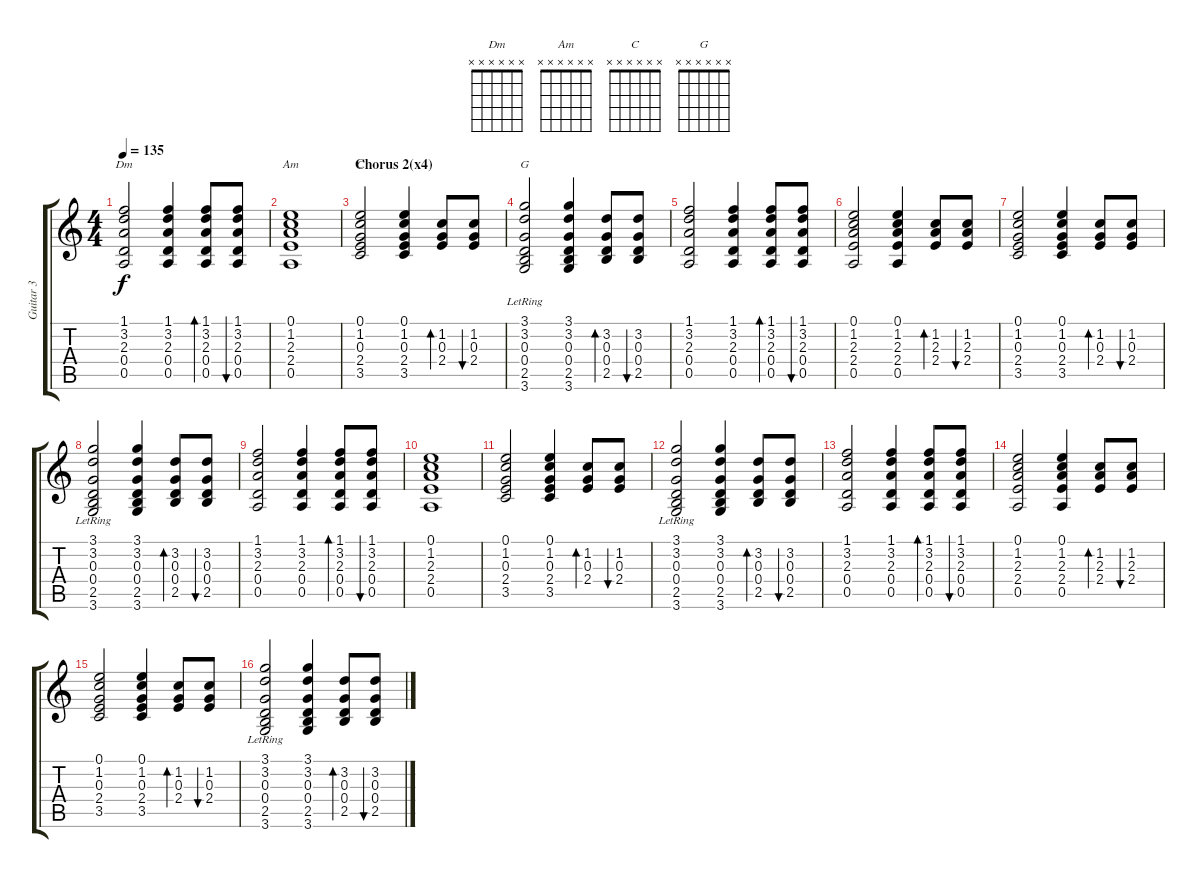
\track ("Guitar 3" "Guitar 3") {instrument acousticguitarnylon}
\staff {score tabs}
\tuning (E4 B3 G3 D3 A2 E2) {hide}
\chord ("Dm" x x x x x x)
\chord ("Am" x x x x x x)
\chord ("C" x x x x x x)
\chord ("G" x x x x x x)
\ts (4 4)
\tempo 135
\clef g2
\ks c
(1.1 3.2 2.3 0.4 0.5).2{ch "Dm" dy f} (1.1 3.2 2.3 0.4 0.5).4 (1.1 3.2 2.3 0.4 0.5).8{bd 60} (1.1 3.2 2.3 0.4 0.5).8{bu 60} |
(0.1 1.2 2.3 2.4 0.5).1{ch "Am"} |
\section ("" "Chorus 2(x4)")
(0.1 1.2 0.3 2.4 3.5).2{ch "C"} (0.1 1.2 0.3 2.4 3.5).4 (1.2 0.3 2.4).8{bd 60} (1.2 0.3 2.4).8{bu 60} |
(3.1 3.2 0.3 0.4 2.5 3.6{lr}).2{ch "G"} (3.1 3.2 0.3 0.4 2.5 3.6).4 (3.2 0.3 0.4 2.5).8{bd 60} (3.2 0.3 0.4 2.5).8{bu 60} |
(1.1 3.2 2.3 0.4 0.5).2 (1.1 3.2 2.3 0.4 0.5).4 (1.1 3.2 2.3 0.4 0.5).8{bd 60} (1.1 3.2 2.3 0.4 0.5).8{bu 60} |
(0.1 1.2 2.3 2.4 0.5).2 (0.1 1.2 2.3 2.4 0.5).4 (1.2 2.3 2.4).8{bd 60} (1.2 2.3 2.4).8{bu 60} |
(0.1 1.2 0.3 2.4 3.5).2 (0.1 1.2 0.3 2.4 3.5).4 (1.2 0.3 2.4).8{bd 60} (1.2 0.3 2.4).8{bu 60} |
(3.1 3.2 0.3 0.4 2.5 3.6{lr}).2 (3.1 3.2 0.3 0.4 2.5 3.6).4 (3.2 0.3 0.4 2.5).8{bd 60} (3.2 0.3 0.4 2.5).8{bu 60} |
(1.1 3.2 2.3 0.4 0.5).2 (1.1 3.2 2.3 0.4 0.5).4 (1.1 3.2 2.3 0.4 0.5).8{bd 60} (1.1 3.2 2.3 0.4 0.5).8{bu 60} |
(0.1 1.2 2.3 2.4 0.5).1 |
(0.1 1.2 0.3 2.4 3.5).2 (0.1 1.2 0.3 2.4 3.5).4 (1.2 0.3 2.4).8{bd 60} (1.2 0.3 2.4).8{bu 60} |
(3.1 3.2 0.3 0.4 2.5 3.6{lr}).2 (3.1 3.2 0.3 0.4 2.5 3.6).4 (3.2 0.3 0.4 2.5).8{bd 60} (3.2 0.3 0.4 2.5).8{bu 60} |
(1.1 3.2 2.3 0.4 0.5).2 (1.1 3.2 2.3 0.4 0.5).4 (1.1 3.2 2.3 0.4 0.5).8{bd 60} (1.1 3.2 2.3 0.4 0.5).8{bu 60} |
(0.1 1.2 2.3 2.4 0.5).2 (0.1 1.2 2.3 2.4 0.5).4 (1.2 2.3 2.4).8{bd 60} (1.2 2.3 2.4).8{bu 60} |
(0.1 1.2 0.3 2.4 3.5).2 (0.1 1.2 0.3 2.4 3.5).4 (1.2 0.3 2.4).8{bd 60} (1.2 0.3 2.4).8{bu 60} |
(3.1 3.2 0.3 0.4 2.5 3.6{lr}).2 (3.1 3.2 0.3 0.4 2.5 3.6).4 (3.2 0.3 0.4 2.5).8{bd 60} (3.2 0.3 0.4 2.5).8{bu 60}
